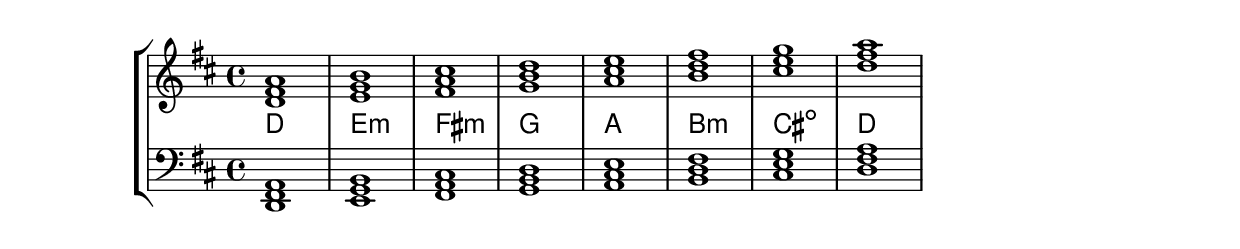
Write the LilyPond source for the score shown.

% Description: Chord tool for the key of D Major
% Author: Talos Thoren
% Date: January 23, 2013

\version "2.16.1"

% Variable for D Major chord tool

% Key of D Major has two sharps:
% F-Sharp, C-Sharp
d_maj_triads = { \key d \major <d fis a>1 <e g b> <fis a cis> <g b d> <a cis e> <b d fis> <cis e g> <d fis a> }
d_maj_triadNames = \new ChordNames { \d_maj_triads }
chordTool = \new StaffGroup
{
  <<
  \new Staff
  {
    \relative c'
    << 
      \d_maj_triads 
      \d_maj_triadNames 
    >>
  }
  \new Staff \relative c,
  {
    \clef bass
    <<
      \d_maj_triads
    >>
  }
  >>
}

\score
{
  \chordTool
}
